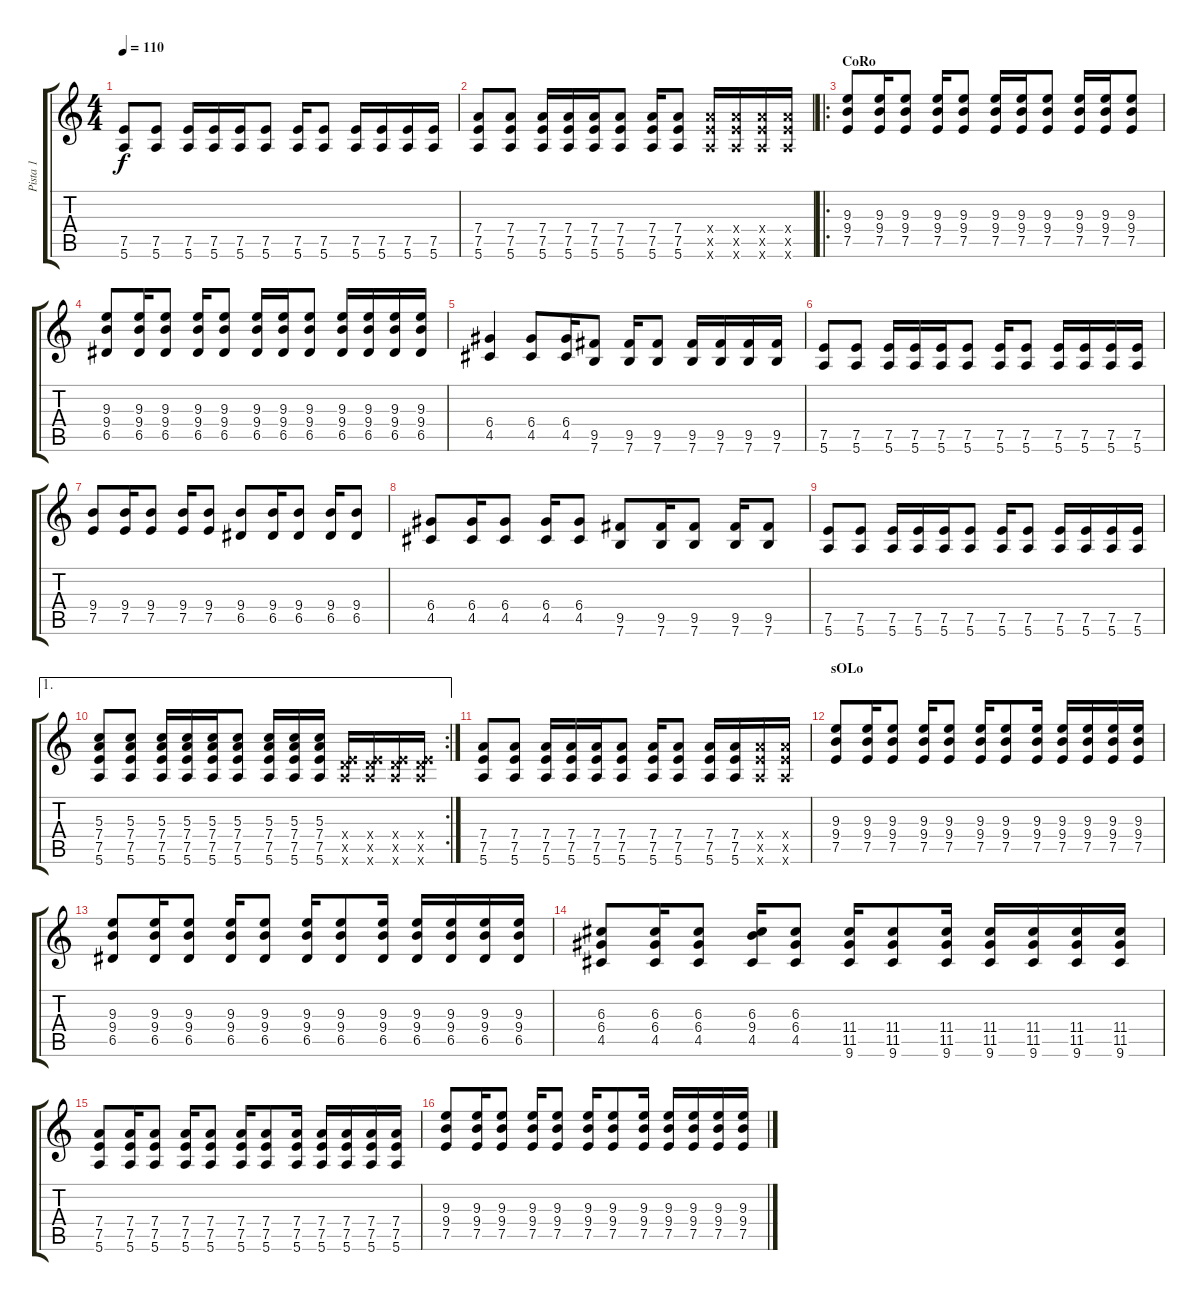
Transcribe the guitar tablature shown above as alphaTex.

\track ("Pista 1" "Pista 1") {instrument acousticguitarnylon}
\staff {score tabs}
\tuning (E4 B3 G3 D3 A2 E2) {hide}
\ts (4 4)
\tempo 110
\clef g2
\ks c
(7.5 5.6).8{dy f} (7.5 5.6).8 (7.5 5.6).16 (7.5 5.6).16 (7.5 5.6).16 (7.5 5.6).8 (7.5 5.6).16 (7.5 5.6).8 (7.5 5.6).16 (7.5 5.6).16 (7.5 5.6).16 (7.5 5.6).16 |
(7.4 7.5 5.6).8 (7.4 7.5 5.6).8 (7.4 7.5 5.6).16 (7.4 7.5 5.6).16 (7.4 7.5 5.6).16 (7.4 7.5 5.6).8 (7.4 7.5 5.6).16 (7.4 7.5 5.6).8 (7.4{x} 7.5{x} 5.6{x}).16 (7.4{x} 7.5{x} 5.6{x}).16 (7.4{x} 7.5{x} 5.6{x}).16 (7.4{x} 7.5{x} 5.6{x}).16 |
\ro
\section ("" "CoRo")
(9.3 9.4 7.5).8 (9.3 9.4 7.5).16 (9.3 9.4 7.5).8 (9.3 9.4 7.5).16 (9.3 9.4 7.5).8 (9.3 9.4 7.5).16 (9.3 9.4 7.5).16 (9.3 9.4 7.5).8 (9.3 9.4 7.5).16 (9.3 9.4 7.5).16 (9.3 9.4 7.5).8 |
(9.3 9.4 6.5).8 (9.3 9.4 6.5).16 (9.3 9.4 6.5).8 (9.3 9.4 6.5).16 (9.3 9.4 6.5).8 (9.3 9.4 6.5).16 (9.3 9.4 6.5).16 (9.3 9.4 6.5).8 (9.3 9.4 6.5).16 (9.3 9.4 6.5).16 (9.3 9.4 6.5).16 (9.3 9.4 6.5).16 |
(6.4 4.5).4 (6.4 4.5).8 (6.4 4.5).16 (9.5 7.6).8 (9.5 7.6).16 (9.5 7.6).8 (9.5 7.6).16 (9.5 7.6).16 (9.5 7.6).16 (9.5 7.6).16 |
(7.5 5.6).8 (7.5 5.6).8 (7.5 5.6).16 (7.5 5.6).16 (7.5 5.6).16 (7.5 5.6).8 (7.5 5.6).16 (7.5 5.6).8 (7.5 5.6).16 (7.5 5.6).16 (7.5 5.6).16 (7.5 5.6).16 |
(9.4 7.5).8 (9.4 7.5).16 (9.4 7.5).8 (9.4 7.5).16 (9.4 7.5).8 (9.4 6.5).8 (9.4 6.5).16 (9.4 6.5).8 (9.4 6.5).16 (9.4 6.5).8 |
(6.4 4.5).8 (6.4 4.5).16 (6.4 4.5).8 (6.4 4.5).16 (6.4 4.5).8 (9.5 7.6).8 (9.5 7.6).16 (9.5 7.6).8 (9.5 7.6).16 (9.5 7.6).8 |
(7.5 5.6).8 (7.5 5.6).8 (7.5 5.6).16 (7.5 5.6).16 (7.5 5.6).16 (7.5 5.6).8 (7.5 5.6).16 (7.5 5.6).8 (7.5 5.6).16 (7.5 5.6).16 (7.5 5.6).16 (7.5 5.6).16 |
\ae 1
\rc 2
(5.3 7.4 7.5 5.6).8 (5.3 7.4 7.5 5.6).8 (5.3 7.4 7.5 5.6).16 (5.3 7.4 7.5 5.6).16 (5.3 7.4 7.5 5.6).16 (5.3 7.4 7.5 5.6).8 (5.3 7.4 7.5 5.6).16 (5.3 7.4 7.5 5.6).16 (5.3 7.4 7.5 5.6).16 (0.4{x} 7.5{x} 5.6{x}).16 (0.4{x} 7.5{x} 5.6{x}).16 (0.4{x} 7.5{x} 5.6{x}).16 (0.4{x} 7.5{x} 5.6{x}).16 |
(7.4 7.5 5.6).8 (7.4 7.5 5.6).8 (7.4 7.5 5.6).16 (7.4 7.5 5.6).16 (7.4 7.5 5.6).16 (7.4 7.5 5.6).8 (7.4 7.5 5.6).16 (7.4 7.5 5.6).8 (7.4 7.5 5.6).16 (7.4 7.5 5.6).16 (7.4{x} 7.5{x} 5.6{x}).16 (7.4{x} 7.5{x} 5.6{x}).16 |
\section ("" "sOLo")
(9.3 9.4 7.5).8 (9.3 9.4 7.5).16 (9.3 9.4 7.5).8 (9.3 9.4 7.5).16 (9.3 9.4 7.5).8 (9.3 9.4 7.5).16 (9.3 9.4 7.5).8 (9.3 9.4 7.5).16 (9.3 9.4 7.5).16 (9.3 9.4 7.5).16 (9.3 9.4 7.5).16 (9.3 9.4 7.5).16 |
(9.3 9.4 6.5).8 (9.3 9.4 6.5).16 (9.3 9.4 6.5).8 (9.3 9.4 6.5).16 (9.3 9.4 6.5).8 (9.3 9.4 6.5).16 (9.3 9.4 6.5).8 (9.3 9.4 6.5).16 (9.3 9.4 6.5).16 (9.3 9.4 6.5).16 (9.3 9.4 6.5).16 (9.3 9.4 6.5).16 |
(6.3 6.4 4.5).8 (6.3 6.4 4.5).16 (6.3 6.4 4.5).8 (6.3 9.4 4.5).16 (6.3 6.4 4.5).8 (11.4 11.5 9.6).16 (11.4 11.5 9.6).8 (11.4 11.5 9.6).16 (11.4 11.5 9.6).16 (11.4 11.5 9.6).16 (11.4 11.5 9.6).16 (11.4 11.5 9.6).16 |
(7.4 7.5 5.6).8 (7.4 7.5 5.6).16 (7.4 7.5 5.6).8 (7.4 7.5 5.6).16 (7.4 7.5 5.6).8 (7.4 7.5 5.6).16 (7.4 7.5 5.6).8 (7.4 7.5 5.6).16 (7.4 7.5 5.6).16 (7.4 7.5 5.6).16 (7.4 7.5 5.6).16 (7.4 7.5 5.6).16 |
(9.3 9.4 7.5).8 (9.3 9.4 7.5).16 (9.3 9.4 7.5).8 (9.3 9.4 7.5).16 (9.3 9.4 7.5).8 (9.3 9.4 7.5).16 (9.3 9.4 7.5).8 (9.3 9.4 7.5).16 (9.3 9.4 7.5).16 (9.3 9.4 7.5).16 (9.3 9.4 7.5).16 (9.3 9.4 7.5).16
